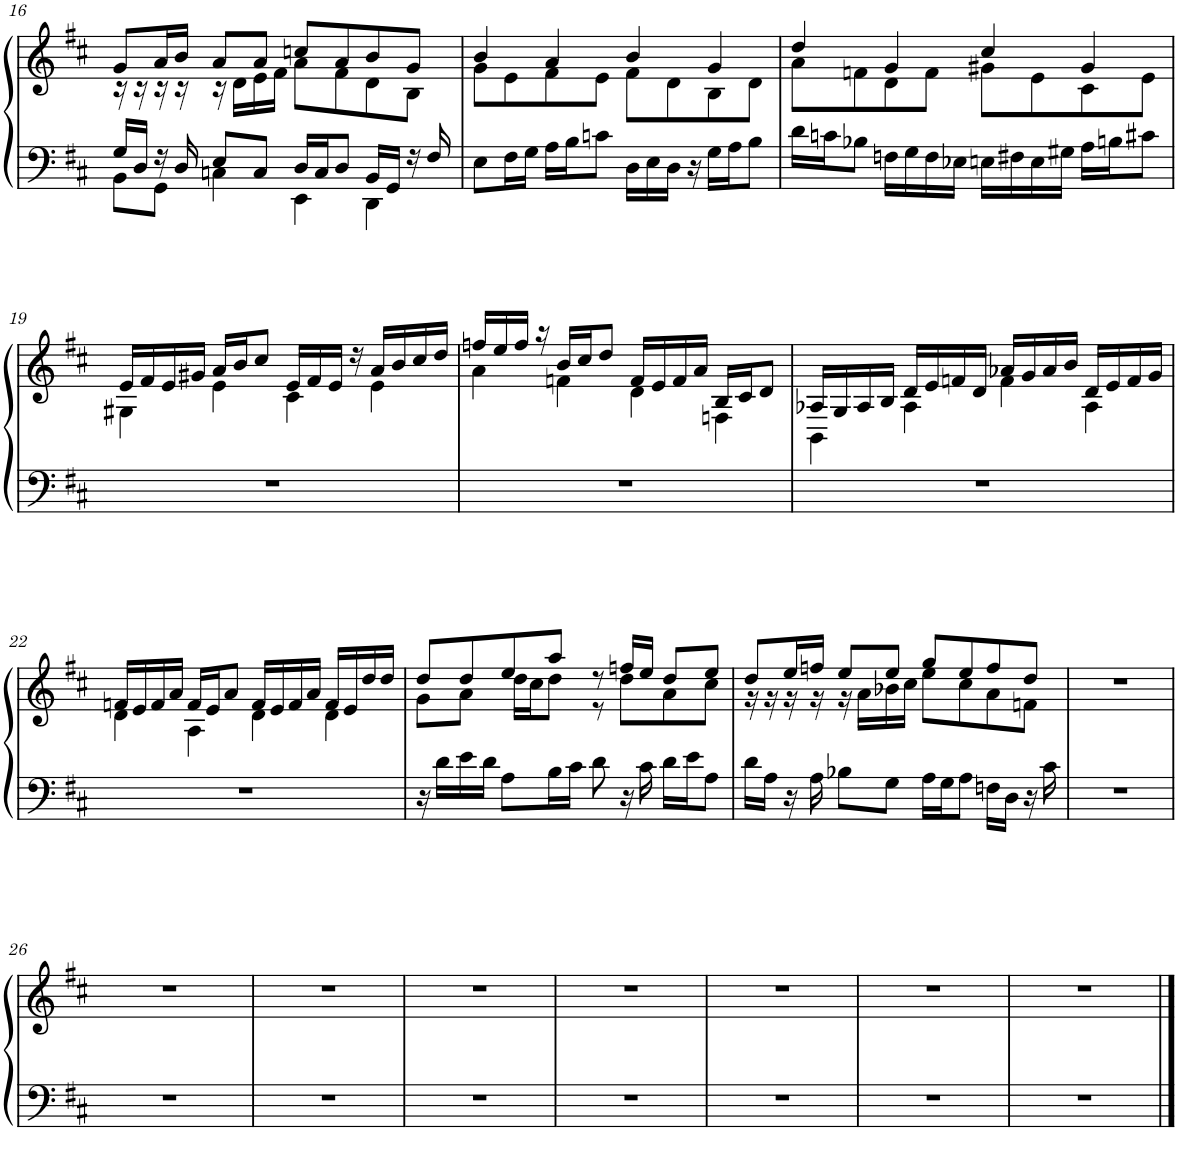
**kern	**kern
*part1	*part1
*staff2	*staff1
*I"Piano	*
*I'Pno.	*
!!LO:PB:g=z
*clefF4	*clefG2
*k[f#c#]	*k[f#c#]
*M4/4	*M4/4
=16	=16
*^	*^
16G/LL	8BB\L	8g/L	16r
16D/JJ	.	.	16r
16r	8GG\J	16a/L	16r
16D/	.	16b/JJ	16r
8E/L	4Cn\	8a/L	16r
.	.	.	16d\LL
8C/J	.	8a/J	16e\
.	.	.	16f#\JJ
16D/LL	4EE\	8ccn/L	8a\L
16C/J	.	.	.
8D/J	.	8a/	8f#\
16BB/LL	4DD\	8b/	8d\
16GG/JJ	.	.	.
16r	.	8g/J	8B\J
16F#/	.	.	.
*v	*v	*	*
=17	=17	=17
8E\L	4b/	8g\L
16F#\L	.	8e\
16G\JJ	.	.
16A\LL	4a/	8f#\
16B\J	.	.
8cn\J	.	8e\J
16D\LL	4b/	8f#\L
16E\	.	.
16D\JJ	.	8d\
16r	.	.
16G\LL	4g/	8B\
16A\J	.	.
8B\J	.	8d\J
=18	=18	=18
16d\LL	4dd/	8a\L
16cn\J	.	.
8B-X\J	.	8fn\
16Fn\LL	4g/	8d\
16G\	.	.
16F\	.	8f\J
16E-X\JJ	.	.
16En\LL	4cc#/	8g#X\L
16F#X\	.	.
16E\	.	8e\
16G#X\JJ	.	.
16A\LL	4g#/	8c#\
16Bn\J	.	.
8c#X\J	.	8e\J
!!LO:LB:g=z	!!
=19	=19	=19
1r	16e/LL	4G#X\
.	16f#/	.
.	16e/	.
.	16g#X/JJ	.
.	16a/LL	4e\
.	16b/J	.
.	8cc#/J	.
.	16e/LL	4c#\
.	16f#/	.
.	16e/JJ	.
.	16r	.
.	16a/LL	4e\
.	16b/	.
.	16cc#/	.
.	16dd/JJ	.
=20	=20	=20
1r	16ffn/LL	4a\
.	16ee/	.
.	16ff/JJ	.
.	16r	.
.	16b/LL	4fn\
.	16cc#/J	.
.	8dd/J	.
.	16f/LL	4d\
.	16e/	.
.	16f/	.
.	16a/JJ	.
.	16B/LL	4Fn\
.	16c#/J	.
.	8d/J	.
=21	=21	=21
1r	16A-X/LL	4BB\
.	16G/	.
.	16A-/	.
.	16B/JJ	.
.	16d/LL	4A-\
.	16e/	.
.	16fn/	.
.	16d/JJ	.
.	16a-X/LL	4f\
.	16g/	.
.	16a-/	.
.	16b/JJ	.
.	16d/LL	4A-\
.	16e/	.
.	16f/	.
.	16g/JJ	.
!!LO:LB:g=z	!!
=22	=22	=22
1r	16fn/LL	4d\
.	16e/	.
.	16f/	.
.	16a/JJ	.
.	16f/LL	4A\
.	16e/J	.
.	8a/J	.
.	16f/LL	4d\
.	16e/	.
.	16f/	.
.	16a/JJ	.
.	16f/LL	4d\
.	16e/	.
.	16dd/	.
.	16dd/JJ	.
=23	=23	=23
16r	8dd/L	8g\L
16d\LL	.	.
16e\	8dd/	8a\J
16d\JJ	.	.
8A\L	8ee/	16dd\LL
.	.	16cc#\J
16B\L	8aa/J	8dd\J
16c#\JJ	.	.
8d\	8r	8r
16r	16ffn/LL	8dd\L
16c#\	16ee/JJ	.
16d\LL	8dd/L	8a\
16e\J	.	.
8A\J	8ee/J	8cc#\J
=24	=24	=24
16d\LL	8dd/L	16r
16A\JJ	.	16r
16r	16ee/L	16r
16A\	16ffn/JJ	16r
8B-X\L	8ee/L	16r
.	.	16a\LL
8G\J	8ee/J	16b-X\
.	.	16cc#\JJ
16A\LL	8gg/L	8ee\L
16G\J	.	.
8A\J	8ee/	8cc#\
16Fn\LL	8ff/	8a\
16D\JJ	.	.
16r	8dd/J	8fn\J
16c#\	.	.
*	*v	*v
=25	=25
1r	1r
!!LO:LB:g=z
=26	=26
1r	1r
=27	=27
1r	1r
=28	=28
1r	1r
=29	=29
1r	1r
=30	=30
1r	1r
=31	=31
1r	1r
=32	=32
1r	1r
==	==
*-	*-
